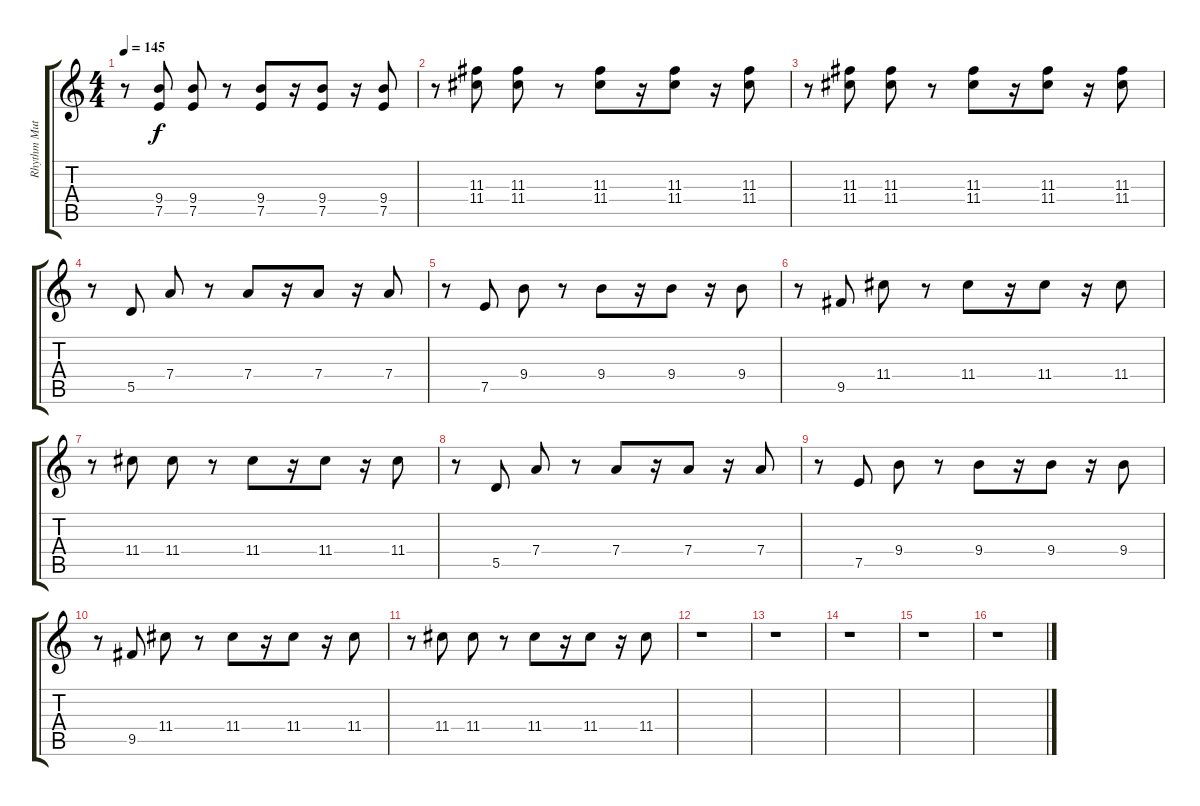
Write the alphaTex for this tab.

\track ("Rhythm Muted" "Rhythm Mut") {instrument electricguitarmuted}
\staff {score tabs}
\tuning (E4 B3 G3 D3 A2 E2) {hide}
\ts (4 4)
\tempo 145
\clef g2
\ks c
r.8{dy f} (9.4 7.5).8 (9.4 7.5).8 r.8 (9.4 7.5).8 r.16 (9.4 7.5).8 r.16 (9.4 7.5).8 |
r.8 (11.3 11.4).8 (11.3 11.4).8 r.8 (11.3 11.4).8 r.16 (11.3 11.4).8 r.16 (11.3 11.4).8 |
r.8 (11.3 11.4).8 (11.3 11.4).8 r.8 (11.3 11.4).8 r.16 (11.3 11.4).8 r.16 (11.3 11.4).8 |
r.8 5.5.8 7.4.8 r.8 7.4.8 r.16 7.4.8 r.16 7.4.8 |
r.8 7.5.8 9.4.8 r.8 9.4.8 r.16 9.4.8 r.16 9.4.8 |
r.8 9.5.8 11.4.8 r.8 11.4.8 r.16 11.4.8 r.16 11.4.8 |
r.8 11.4.8 11.4.8 r.8 11.4.8 r.16 11.4.8 r.16 11.4.8 |
r.8 5.5.8 7.4.8 r.8 7.4.8 r.16 7.4.8 r.16 7.4.8 |
r.8 7.5.8 9.4.8 r.8 9.4.8 r.16 9.4.8 r.16 9.4.8 |
r.8 9.5.8 11.4.8 r.8 11.4.8 r.16 11.4.8 r.16 11.4.8 |
r.8 11.4.8 11.4.8 r.8 11.4.8 r.16 11.4.8 r.16 11.4.8 |
r.1 |
r.1 |
r.1 |
r.1 |
r.1
